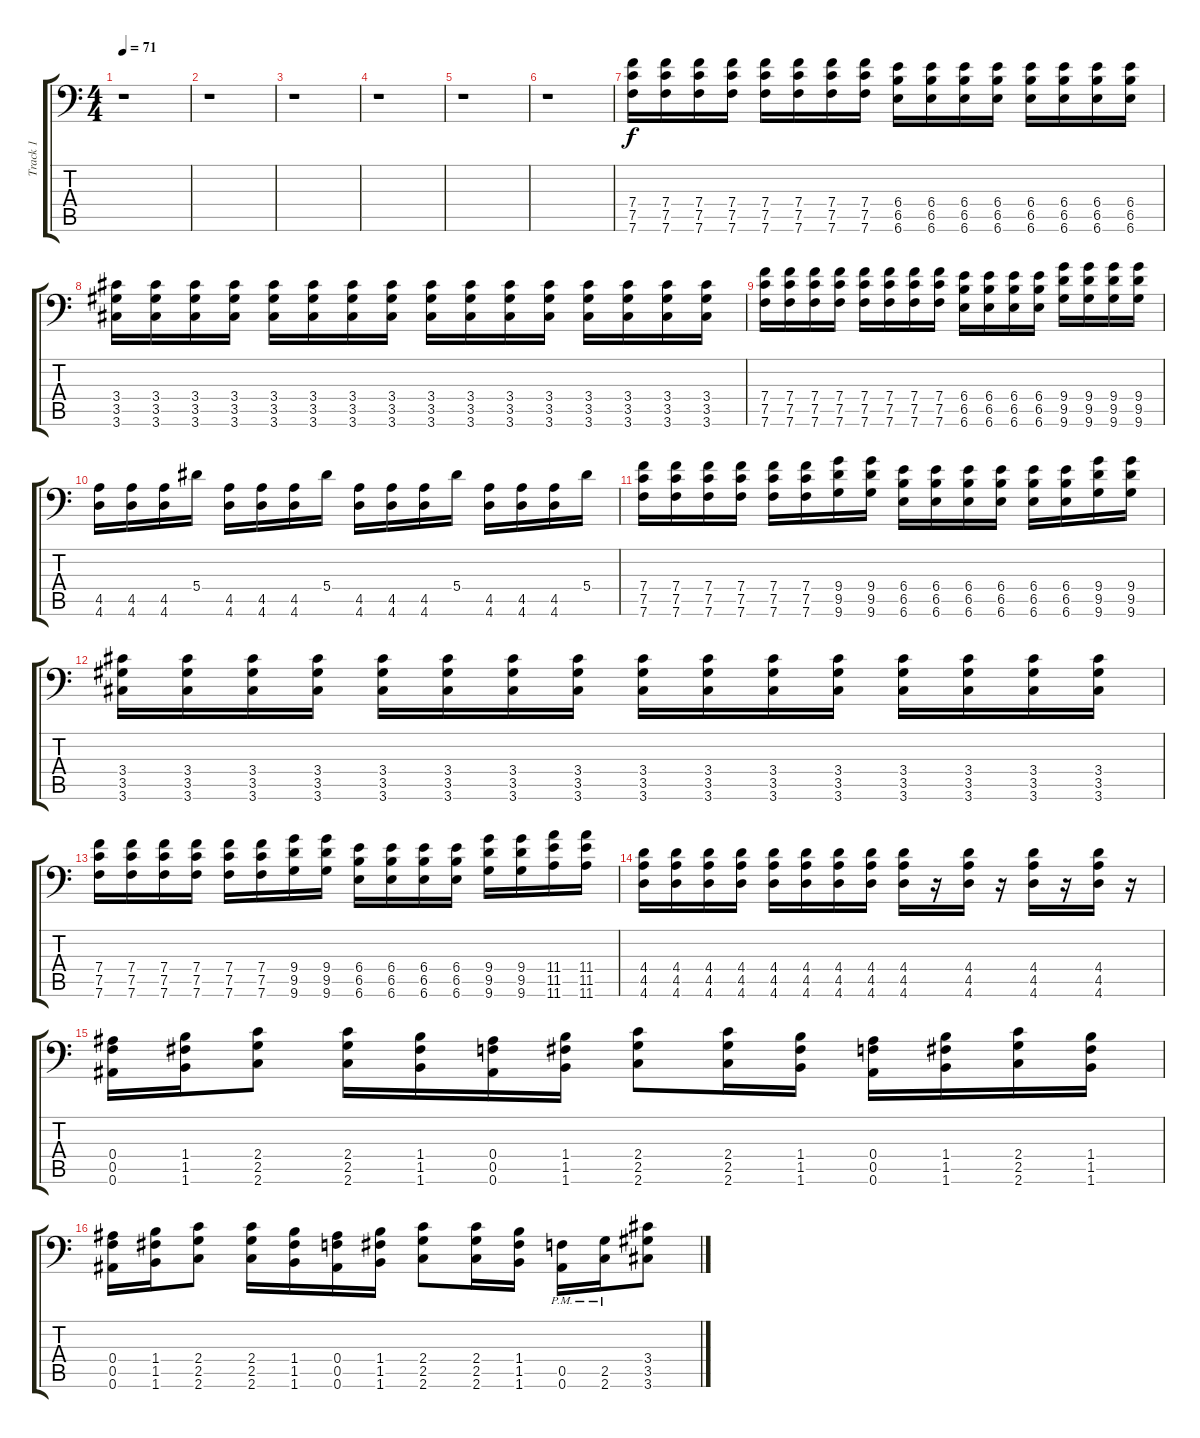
\track ("Track 1" "Track 1") {instrument distortionguitar}
\staff {score tabs}
\tuning (C4 G3 Eb3 Bb2 F2 Bb1) {hide}
\ts (4 4)
\tempo 71
\clef f4
\ks c
r.1{dy f} |
r.1 |
r.1 |
r.1 |
r.1 |
r.1 |
(7.4 7.5 7.6).16 (7.4 7.5 7.6).16 (7.4 7.5 7.6).16 (7.4 7.5 7.6).16 (7.4 7.5 7.6).16 (7.4 7.5 7.6).16 (7.4 7.5 7.6).16 (7.4 7.5 7.6).16 (6.4 6.5 6.6).16 (6.4 6.5 6.6).16 (6.4 6.5 6.6).16 (6.4 6.5 6.6).16 (6.4 6.5 6.6).16 (6.4 6.5 6.6).16 (6.4 6.5 6.6).16 (6.4 6.5 6.6).16 |
(3.4 3.5 3.6).16 (3.4 3.5 3.6).16 (3.4 3.5 3.6).16 (3.4 3.5 3.6).16 (3.4 3.5 3.6).16 (3.4 3.5 3.6).16 (3.4 3.5 3.6).16 (3.4 3.5 3.6).16 (3.4 3.5 3.6).16 (3.4 3.5 3.6).16 (3.4 3.5 3.6).16 (3.4 3.5 3.6).16 (3.4 3.5 3.6).16 (3.4 3.5 3.6).16 (3.4 3.5 3.6).16 (3.4 3.5 3.6).16 |
(7.4 7.5 7.6).16 (7.4 7.5 7.6).16 (7.4 7.5 7.6).16 (7.4 7.5 7.6).16 (7.4 7.5 7.6).16 (7.4 7.5 7.6).16 (7.4 7.5 7.6).16 (7.4 7.5 7.6).16 (6.4 6.5 6.6).16 (6.4 6.5 6.6).16 (6.4 6.5 6.6).16 (6.4 6.5 6.6).16 (9.4 9.5 9.6).16 (9.4 9.5 9.6).16 (9.4 9.5 9.6).16 (9.4 9.5 9.6).16 |
(4.5 4.6).16 (4.5 4.6).16 (4.5 4.6).16 5.4.16 (4.5 4.6).16 (4.5 4.6).16 (4.5 4.6).16 5.4.16 (4.5 4.6).16 (4.5 4.6).16 (4.5 4.6).16 5.4.16 (4.5 4.6).16 (4.5 4.6).16 (4.5 4.6).16 5.4.16 |
(7.4 7.5 7.6).16 (7.4 7.5 7.6).16 (7.4 7.5 7.6).16 (7.4 7.5 7.6).16 (7.4 7.5 7.6).16 (7.4 7.5 7.6).16 (9.4 9.5 9.6).16 (9.4 9.5 9.6).16 (6.4 6.5 6.6).16 (6.4 6.5 6.6).16 (6.4 6.5 6.6).16 (6.4 6.5 6.6).16 (6.4 6.5 6.6).16 (6.4 6.5 6.6).16 (9.4 9.5 9.6).16 (9.4 9.5 9.6).16 |
(3.4 3.5 3.6).16 (3.4 3.5 3.6).16 (3.4 3.5 3.6).16 (3.4 3.5 3.6).16 (3.4 3.5 3.6).16 (3.4 3.5 3.6).16 (3.4 3.5 3.6).16 (3.4 3.5 3.6).16 (3.4 3.5 3.6).16 (3.4 3.5 3.6).16 (3.4 3.5 3.6).16 (3.4 3.5 3.6).16 (3.4 3.5 3.6).16 (3.4 3.5 3.6).16 (3.4 3.5 3.6).16 (3.4 3.5 3.6).16 |
(7.4 7.5 7.6).16 (7.4 7.5 7.6).16 (7.4 7.5 7.6).16 (7.4 7.5 7.6).16 (7.4 7.5 7.6).16 (7.4 7.5 7.6).16 (9.4 9.5 9.6).16 (9.4 9.5 9.6).16 (6.4 6.5 6.6).16 (6.4 6.5 6.6).16 (6.4 6.5 6.6).16 (6.4 6.5 6.6).16 (9.4 9.5 9.6).16 (9.4 9.5 9.6).16 (11.4 11.5 11.6).16 (11.4 11.5 11.6).16 |
(4.4 4.5 4.6).16 (4.4 4.5 4.6).16 (4.4 4.5 4.6).16 (4.4 4.5 4.6).16 (4.4 4.5 4.6).16 (4.4 4.5 4.6).16 (4.4 4.5 4.6).16 (4.4 4.5 4.6).16 (4.4 4.5 4.6).16 r.16 (4.4 4.5 4.6).16 r.16 (4.4 4.5 4.6).16 r.16 (4.4 4.5 4.6).16 r.16 |
(0.4 0.5 0.6).16 (1.4 1.5 1.6).16 (2.4 2.5 2.6).8 (2.4 2.5 2.6).16 (1.4 1.5 1.6).16 (0.4 0.5 0.6).16 (1.4 1.5 1.6).16 (2.4 2.5 2.6).8 (2.4 2.5 2.6).16 (1.4 1.5 1.6).16 (0.4 0.5 0.6).16 (1.4 1.5 1.6).16 (2.4 2.5 2.6).16 (1.4 1.5 1.6).16 |
(0.4 0.5 0.6).16 (1.4 1.5 1.6).16 (2.4 2.5 2.6).8 (2.4 2.5 2.6).16 (1.4 1.5 1.6).16 (0.4 0.5 0.6).16 (1.4 1.5 1.6).16 (2.4 2.5 2.6).8 (2.4 2.5 2.6).16 (1.4 1.5 1.6).16 (0.5{pm} 0.6{pm}).16 (2.5{pm} 2.6{pm}).16 (3.4 3.5 3.6).8
